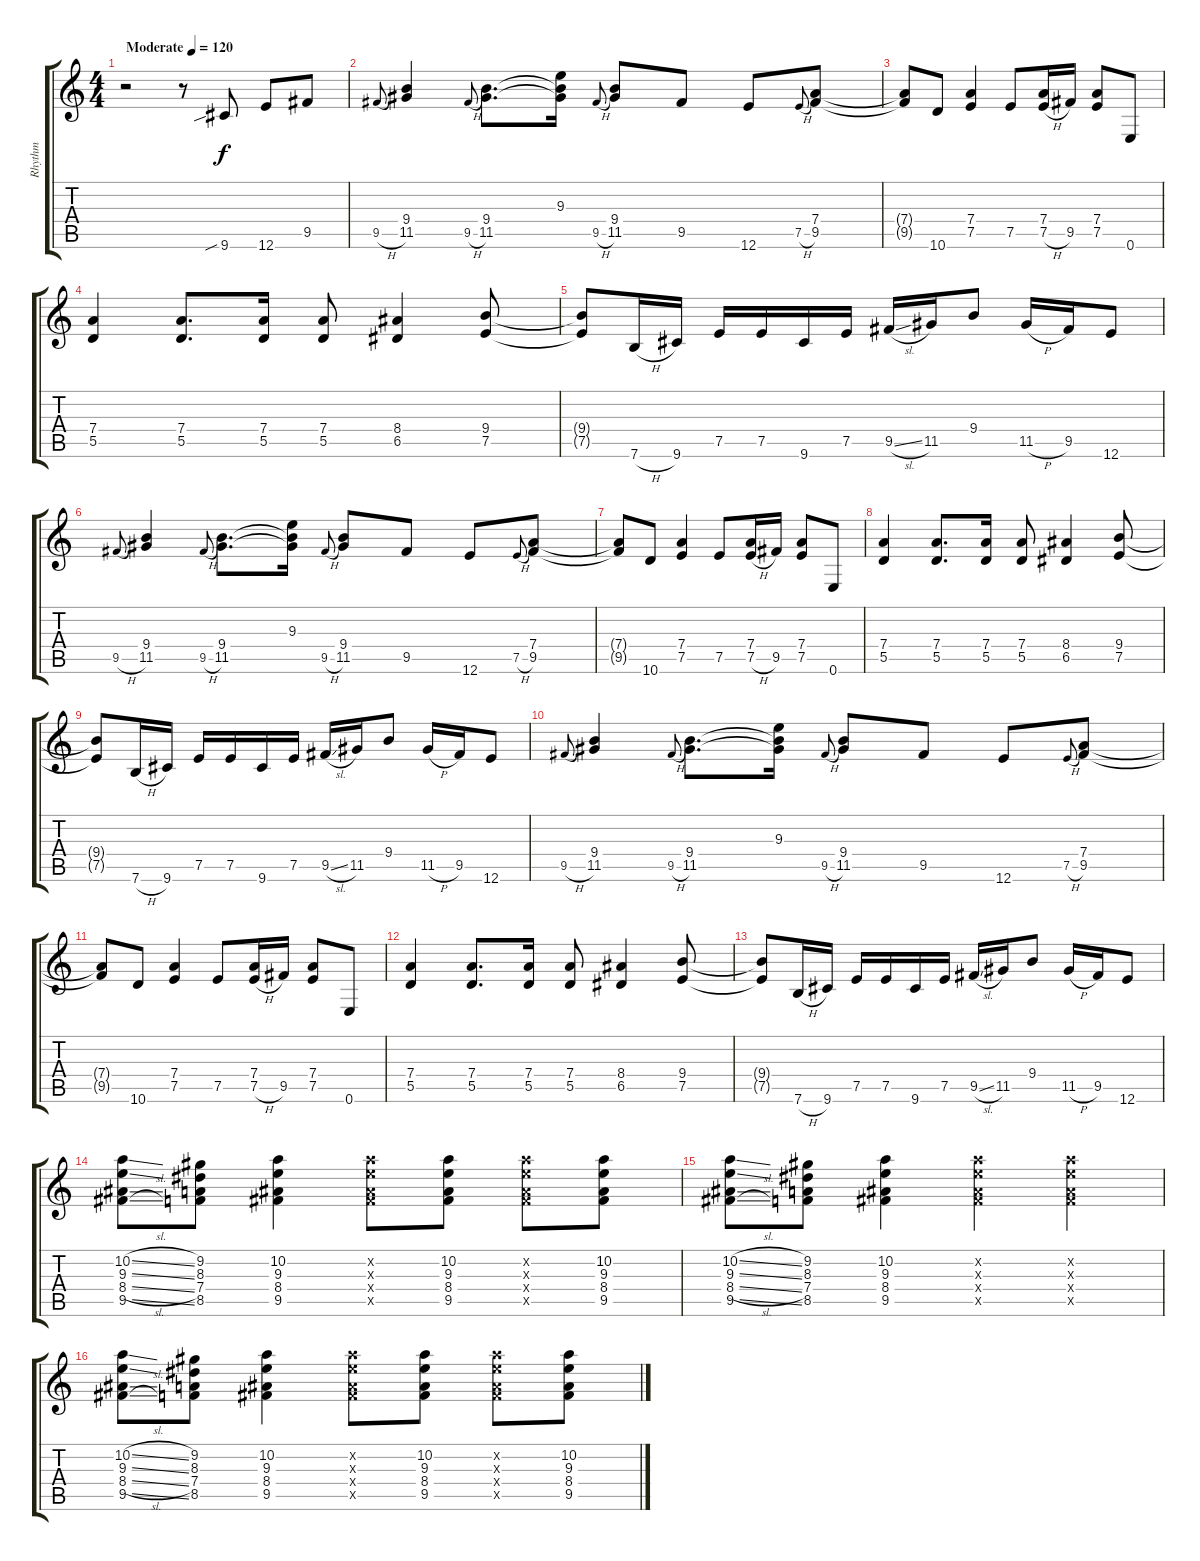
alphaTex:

\track ("Rhythm" "Rhythm") {instrument overdrivenguitar}
\staff {score tabs}
\tuning (E4 B3 G3 D3 A2 E2) {hide}
\ts (4 4)
\tempo (120 "Moderate")
\clef g2
\ks c
r.2{dy f instrument overdrivenguitar} r.8 9.6{sib}.8 12.6.8 9.5.8 |
9.5{h}.8{gr onbeat} (9.4 11.5).4 9.5{h}.8{gr onbeat} (9.4 11.5).8{d} (9.3 9.4{t} 11.5{t}).16 9.5{h}.8{gr onbeat} (9.4 11.5).8 9.5.8 12.6.8 7.5{h}.8{gr onbeat} (7.4 9.5).8 |
(7.4{t} 9.5{t}).8 10.6.8 (7.4 7.5).4 7.5.8 (7.4 7.5{h}).16 9.5.16 (7.4 7.5).8 0.6.8 |
(7.4 5.5).4 (7.4 5.5).8{d} (7.4 5.5).16 (7.4 5.5).8 (8.4 6.5).4 (9.4 7.5).8 |
(9.4{t} 7.5{t}).8 7.6{h}.16 9.6.16 7.5.16 7.5.16 9.6.16 7.5.16 9.5{sl}.16 11.5.16 9.4.8 11.5{h}.16 9.5.16 12.6.8 |
9.5{h}.8{gr onbeat} (9.4 11.5).4{volume 7} 9.5{h}.8{gr onbeat} (9.4 11.5).8{d} (9.3 9.4{t} 11.5{t}).16 9.5{h}.8{gr onbeat} (9.4 11.5).8 9.5.8 12.6.8 7.5{h}.8{gr onbeat} (7.4 9.5).8 |
(7.4{t} 9.5{t}).8 10.6.8 (7.4 7.5).4 7.5.8 (7.4 7.5{h}).16 9.5.16 (7.4 7.5).8 0.6.8 |
(7.4 5.5).4 (7.4 5.5).8{d} (7.4 5.5).16 (7.4 5.5).8 (8.4 6.5).4 (9.4 7.5).8 |
(9.4{t} 7.5{t}).8 7.6{h}.16 9.6.16 7.5.16 7.5.16 9.6.16 7.5.16 9.5{sl}.16 11.5.16 9.4.8 11.5{h}.16 9.5.16 12.6.8 |
9.5{h}.8{gr onbeat} (9.4 11.5).4 9.5{h}.8{gr onbeat} (9.4 11.5).8{d} (9.3 9.4{t} 11.5{t}).16 9.5{h}.8{gr onbeat} (9.4 11.5).8 9.5.8 12.6.8 7.5{h}.8{gr onbeat} (7.4 9.5).8 |
(7.4{t} 9.5{t}).8 10.6.8 (7.4 7.5).4 7.5.8 (7.4 7.5{h}).16 9.5.16 (7.4 7.5).8 0.6.8 |
(7.4 5.5).4 (7.4 5.5).8{d} (7.4 5.5).16 (7.4 5.5).8 (8.4 6.5).4 (9.4 7.5).8 |
(9.4{t} 7.5{t}).8 7.6{h}.16 9.6.16 7.5.16 7.5.16 9.6.16 7.5.16 9.5{sl}.16 11.5.16 9.4.8 11.5{h}.16 9.5.16 12.6.8 |
(10.2{sl} 9.3{sl} 8.4{sl} 9.5{sl}).8 (9.2 8.3 7.4 8.5).8 (10.2 9.3 8.4 9.5).4 (10.2{x} 9.3{x} 8.4{x} 9.5{x}).8 (10.2 9.3 8.4 9.5).8 (10.2{x} 9.3{x} 8.4{x} 9.5{x}).8 (10.2 9.3 8.4 9.5).8 |
(10.2{sl} 9.3{sl} 8.4{sl} 9.5{sl}).8 (9.2 8.3 7.4 8.5).8 (10.2 9.3 8.4 9.5).4 (10.2{x} 9.3{x} 8.4{x} 9.5{x}).4 (10.2{x} 9.3{x} 8.4{x} 9.5{x}).4 |
(10.2{sl} 9.3{sl} 8.4{sl} 9.5{sl}).8 (9.2 8.3 7.4 8.5).8 (10.2 9.3 8.4 9.5).4 (10.2{x} 9.3{x} 8.4{x} 9.5{x}).8 (10.2 9.3 8.4 9.5).8 (10.2{x} 9.3{x} 8.4{x} 9.5{x}).8 (10.2 9.3 8.4 9.5).8
